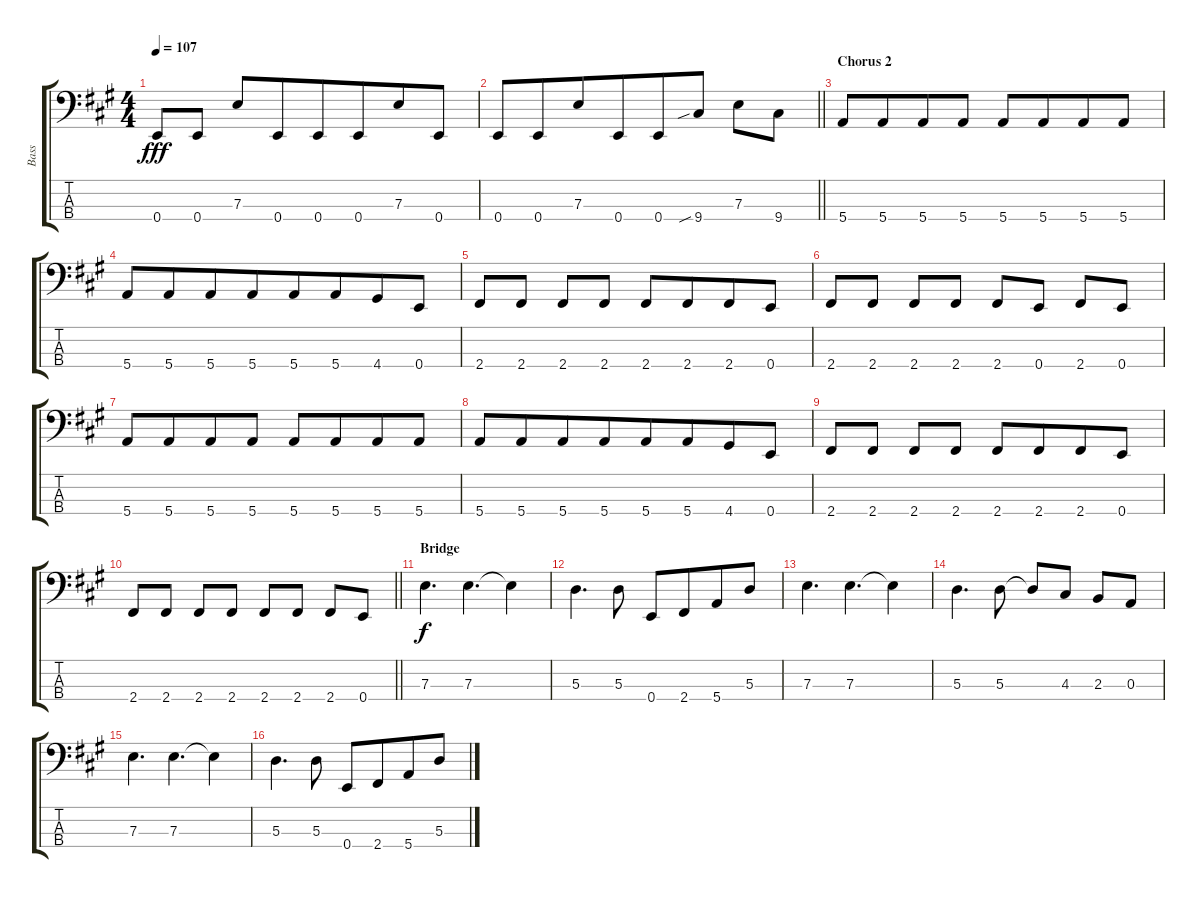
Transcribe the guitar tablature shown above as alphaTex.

\track ("Bass" "Bass") {instrument electricbasspick bank 255}
\staff {score tabs}
\tuning (G2 D2 A1 E1) {hide}
\ts (4 4)
\tempo 107
\clef f4
\ks a
0.4.8{dy fff} 0.4.8 7.3.8{beam merge} 0.4.8{beam merge} 0.4.8 0.4.8{beam merge} 7.3.8 0.4.8 |
\barLineRight lightlight
0.4.8{beam merge} 0.4.8{beam merge} 7.3.8{beam merge} 0.4.8{beam merge} 0.4.8 9.4{sib}.8 7.3.8{beam merge} 9.4.8 |
\section ("" "Chorus 2")
5.4.8 5.4.8{beam merge} 5.4.8{beam merge} 5.4.8 5.4.8{beam merge} 5.4.8{beam merge} 5.4.8 5.4.8 |
5.4.8{beam merge} 5.4.8{beam merge} 5.4.8{beam merge} 5.4.8{beam merge} 5.4.8 5.4.8{beam merge} 4.4.8{beam merge} 0.4.8 |
2.4.8{beam merge} 2.4.8 2.4.8 2.4.8 2.4.8 2.4.8{beam merge} 2.4.8 0.4.8 |
2.4.8{beam merge} 2.4.8 2.4.8 2.4.8 2.4.8{beam merge} 0.4.8 2.4.8{beam merge} 0.4.8 |
5.4.8 5.4.8{beam merge} 5.4.8{beam merge} 5.4.8 5.4.8{beam merge} 5.4.8{beam merge} 5.4.8 5.4.8 |
5.4.8{beam merge} 5.4.8{beam merge} 5.4.8{beam merge} 5.4.8{beam merge} 5.4.8 5.4.8{beam merge} 4.4.8{beam merge} 0.4.8 |
2.4.8{beam merge} 2.4.8 2.4.8 2.4.8 2.4.8 2.4.8{beam merge} 2.4.8 0.4.8 |
\barLineRight lightlight
2.4.8{beam merge} 2.4.8 2.4.8 2.4.8 2.4.8{beam merge} 2.4.8 2.4.8{beam merge} 0.4.8 |
\section ("" "Bridge")
7.3.4{d dy f} 7.3.4{d} 7.3{t}.4 |
5.3.4{d} 5.3.8 0.4.8{beam merge} 2.4.8{beam merge} 5.4.8 5.3.8 |
7.3.4{d} 7.3.4{d} 7.3{t}.4 |
5.3.4{d} 5.3.8 5.3{t}.8{beam merge} 4.3.8 2.3.8{beam merge} 0.3.8 |
7.3.4{d} 7.3.4{d} 7.3{t}.4 |
5.3.4{d} 5.3.8 0.4.8{beam merge} 2.4.8{beam merge} 5.4.8 5.3.8
